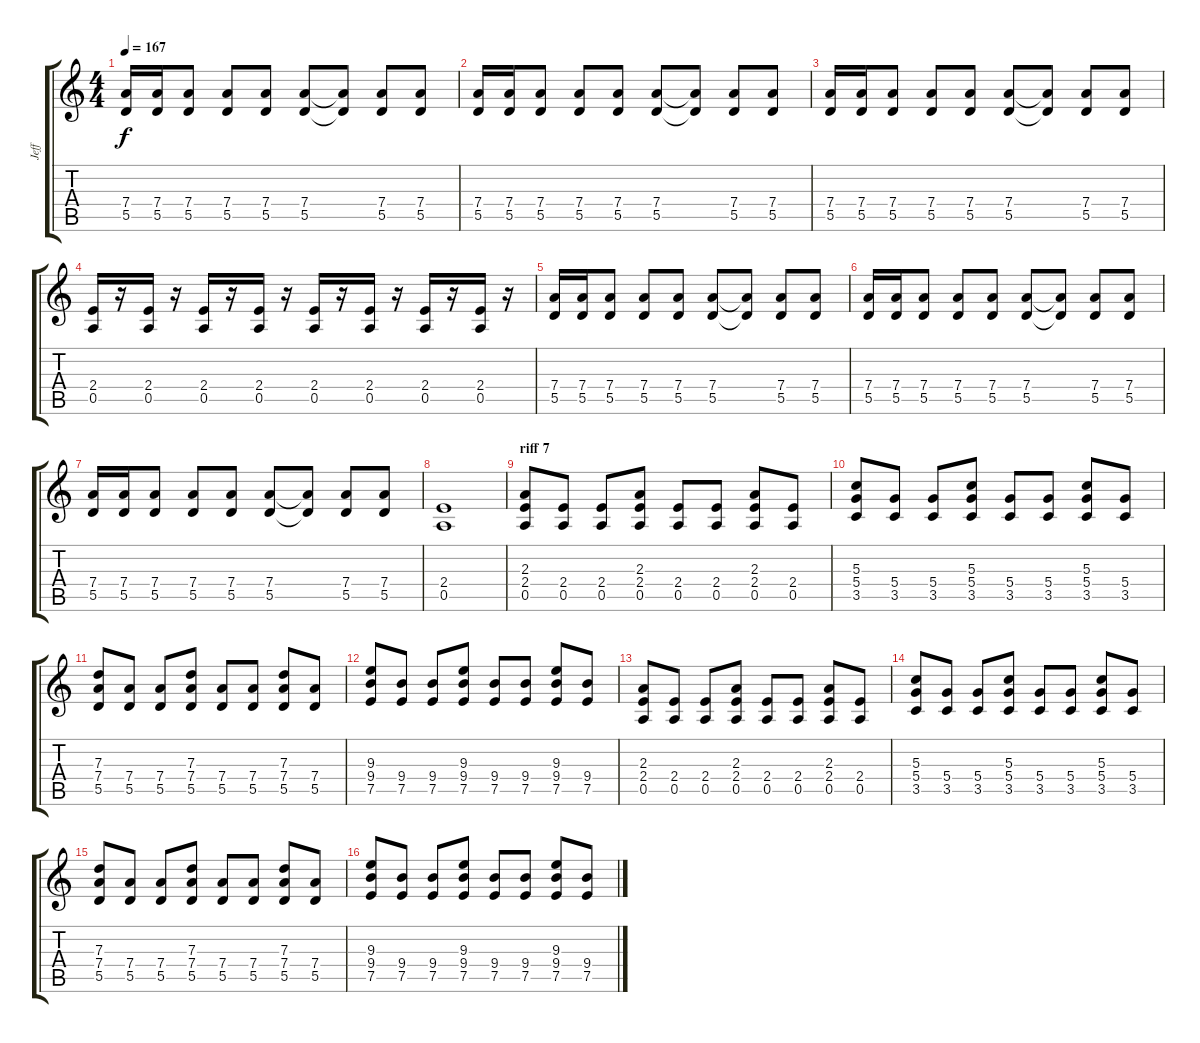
\track ("Jeff" "Jeff") {instrument distortionguitar}
\staff {score tabs}
\tuning (E4 B3 G3 D3 A2 E2) {hide}
\ts (4 4)
\tempo 167
\clef g2
\ks c
(7.4 5.5).16{dy f} (7.4 5.5).16 (7.4 5.5).8 (7.4 5.5).8 (7.4 5.5).8 (7.4 5.5).8 (7.4{t} 5.5{t}).8 (7.4 5.5).8 (7.4 5.5).8 |
(7.4 5.5).16 (7.4 5.5).16 (7.4 5.5).8 (7.4 5.5).8 (7.4 5.5).8 (7.4 5.5).8 (7.4{t} 5.5{t}).8 (7.4 5.5).8 (7.4 5.5).8 |
(7.4 5.5).16 (7.4 5.5).16 (7.4 5.5).8 (7.4 5.5).8 (7.4 5.5).8 (7.4 5.5).8 (7.4{t} 5.5{t}).8 (7.4 5.5).8 (7.4 5.5).8 |
(2.4 0.5).16 r.16 (2.4 0.5).16 r.16 (2.4 0.5).16 r.16 (2.4 0.5).16 r.16 (2.4 0.5).16 r.16 (2.4 0.5).16 r.16 (2.4 0.5).16 r.16 (2.4 0.5).16 r.16 |
(7.4 5.5).16 (7.4 5.5).16 (7.4 5.5).8 (7.4 5.5).8 (7.4 5.5).8 (7.4 5.5).8 (7.4{t} 5.5{t}).8 (7.4 5.5).8 (7.4 5.5).8 |
(7.4 5.5).16 (7.4 5.5).16 (7.4 5.5).8 (7.4 5.5).8 (7.4 5.5).8 (7.4 5.5).8 (7.4{t} 5.5{t}).8 (7.4 5.5).8 (7.4 5.5).8 |
(7.4 5.5).16 (7.4 5.5).16 (7.4 5.5).8 (7.4 5.5).8 (7.4 5.5).8 (7.4 5.5).8 (7.4{t} 5.5{t}).8 (7.4 5.5).8 (7.4 5.5).8 |
(2.4 0.5).1 |
\section ("" "riff 7")
(2.3 2.4 0.5).8 (2.4 0.5).8 (2.4 0.5).8 (2.3 2.4 0.5).8 (2.4 0.5).8 (2.4 0.5).8 (2.3 2.4 0.5).8 (2.4 0.5).8 |
(5.3 5.4 3.5).8 (5.4 3.5).8 (5.4 3.5).8 (5.3 5.4 3.5).8 (5.4 3.5).8 (5.4 3.5).8 (5.3 5.4 3.5).8 (5.4 3.5).8 |
(7.3 7.4 5.5).8 (7.4 5.5).8 (7.4 5.5).8 (7.3 7.4 5.5).8 (7.4 5.5).8 (7.4 5.5).8 (7.3 7.4 5.5).8 (7.4 5.5).8 |
(9.3 9.4 7.5).8 (9.4 7.5).8 (9.4 7.5).8 (9.3 9.4 7.5).8 (9.4 7.5).8 (9.4 7.5).8 (9.3 9.4 7.5).8 (9.4 7.5).8 |
(2.3 2.4 0.5).8 (2.4 0.5).8 (2.4 0.5).8 (2.3 2.4 0.5).8 (2.4 0.5).8 (2.4 0.5).8 (2.3 2.4 0.5).8 (2.4 0.5).8 |
(5.3 5.4 3.5).8 (5.4 3.5).8 (5.4 3.5).8 (5.3 5.4 3.5).8 (5.4 3.5).8 (5.4 3.5).8 (5.3 5.4 3.5).8 (5.4 3.5).8 |
(7.3 7.4 5.5).8 (7.4 5.5).8 (7.4 5.5).8 (7.3 7.4 5.5).8 (7.4 5.5).8 (7.4 5.5).8 (7.3 7.4 5.5).8 (7.4 5.5).8 |
(9.3 9.4 7.5).8 (9.4 7.5).8 (9.4 7.5).8 (9.3 9.4 7.5).8 (9.4 7.5).8 (9.4 7.5).8 (9.3 9.4 7.5).8 (9.4 7.5).8
